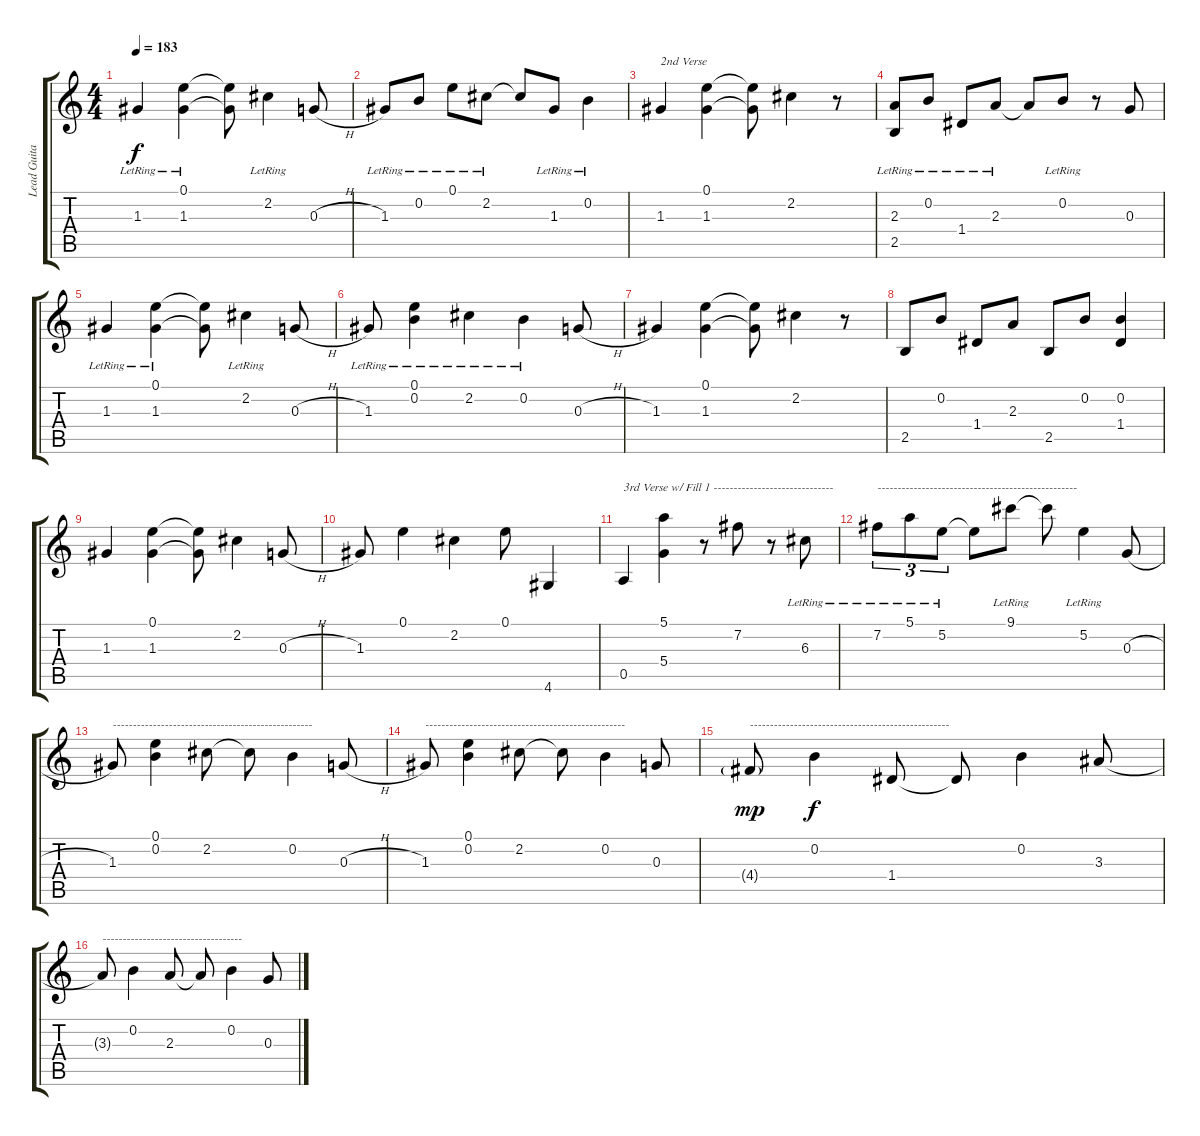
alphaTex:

\track ("Lead Guitar" "Lead Guita") {instrument electricguitarjazz}
\staff {score tabs}
\tuning (E4 B3 G3 D3 A2 E2) {hide}
\ts (4 4)
\tempo 183
\clef g2
\ks c
1.3{lr}.4{dy f} (0.1{lr} 1.3{lr}).4 (0.1{t} 1.3{t}).8 2.2{lr}.4 0.3{h}.8 |
1.3{lr}.8 0.2{lr}.8 0.1{lr}.8 2.2{lr}.8 2.2{t}.8 1.3{lr}.8 0.2{lr}.4 |
1.3.4{txt "2nd Verse"} (0.1 1.3).4 (0.1{t} 1.3{t}).8 2.2.4 r.8 |
(2.3{lr} 2.5{lr}).8 0.2{lr}.8 1.4{lr}.8 2.3{lr}.8 2.3{t}.8 0.2{lr}.8 r.8 0.3.8 |
1.3{lr}.4 (0.1{lr} 1.3{lr}).4 (0.1{t} 1.3{t}).8 2.2{lr}.4 0.3{h}.8 |
1.3{lr}.8 (0.1{lr} 0.2{lr}).4 2.2{lr}.4 0.2{lr}.4 0.3{h}.8 |
1.3.4 (0.1 1.3).4 (0.1{t} 1.3{t}).8 2.2.4 r.8 |
2.5.8 0.2.8 1.4.8 2.3.8 2.5.8 0.2.8 (0.2 1.4).4 |
1.3.4 (0.1 1.3).4 (0.1{t} 1.3{t}).8 2.2.4 0.3{h}.8 |
1.3.8 0.1.4 2.2.4 0.1.8 4.6.4 |
0.5.4{txt "3rd Verse w/ Fill 1 ------------------------------"} (5.1 5.4).4 r.8 7.2.8 r.8 6.3{lr}.8 |
7.2{lr}.8{tu (3 2) txt "--------------------------------------------------"} 5.1{lr}.8{tu (3 2)} 5.2{lr}.8{tu (3 2)} 5.2{t}.8 9.1{lr}.8 9.1{t}.8 5.2{lr}.4 0.3{h}.8 |
1.3.8{txt "--------------------------------------------------"} (0.1 0.2).4 2.2.8 2.2{t}.8 0.2.4 0.3{h}.8 |
1.3.8{txt "--------------------------------------------------"} (0.1 0.2).4 2.2.8 2.2{t}.8 0.2.4 0.3.8 |
4.4{g}.8{txt "--------------------------------------------------" dy mp} 0.2.4{dy f} 1.4.8 1.4{t}.8 0.2.4 3.3.8 |
3.3{t}.8{txt "-----------------------------------"} 0.2.4 2.3.8 2.3{t}.8 0.2.4 0.3{h}.8
